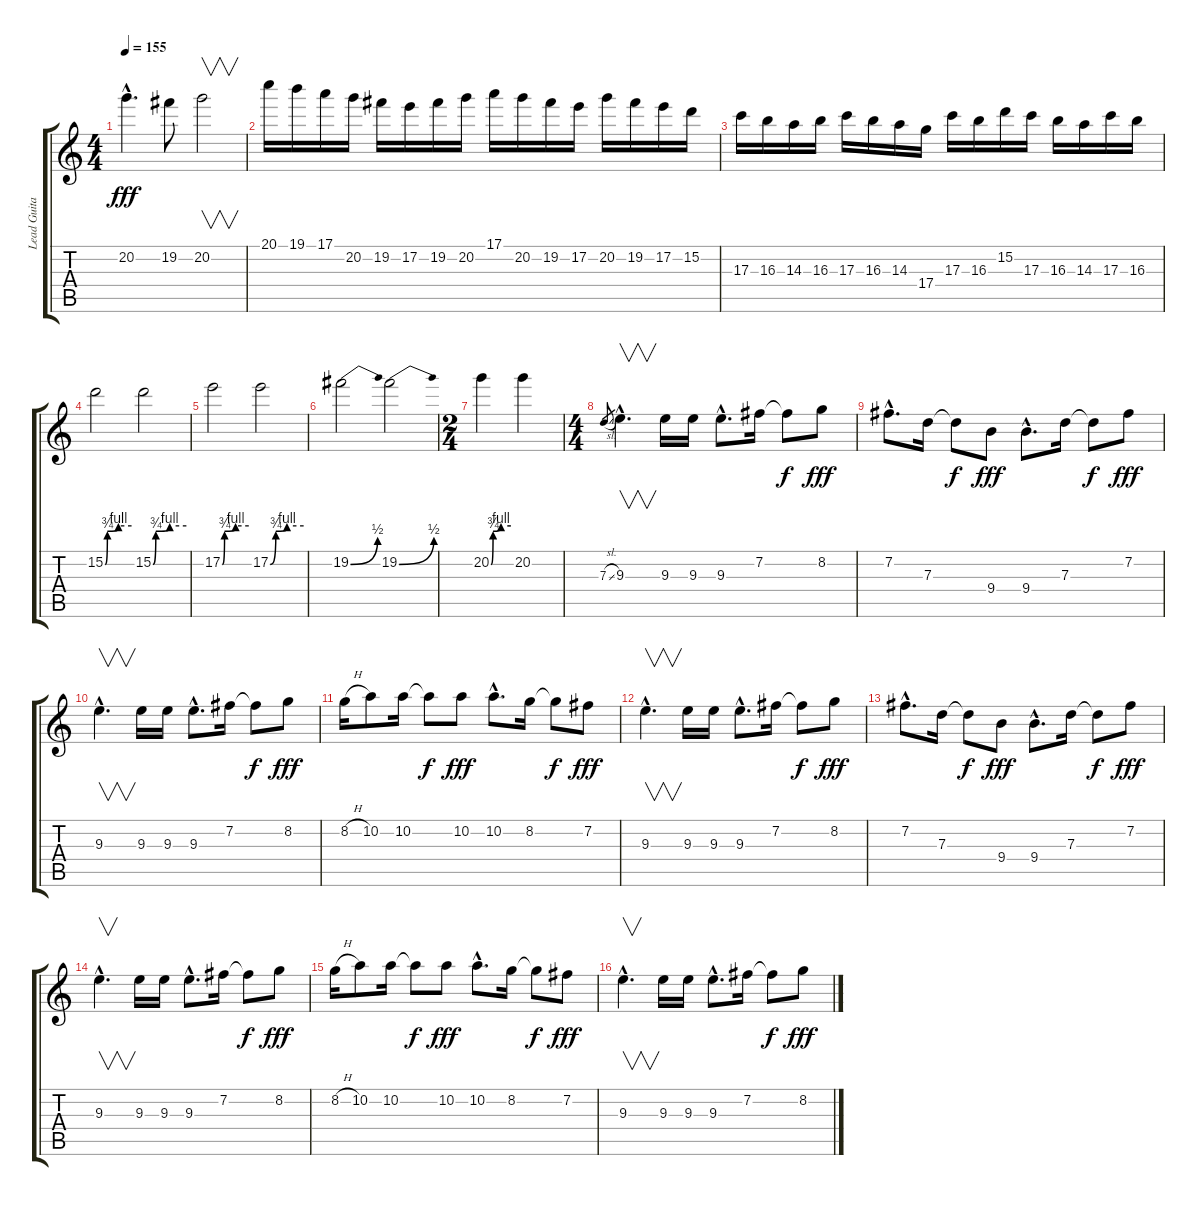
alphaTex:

\track ("Lead Guitar" "Lead Guita") {instrument distortionguitar}
\staff {score tabs}
\tuning (E4 B3 G3 D3 A2 E2) {hide}
\ts (4 4)
\tempo 155
\clef g2
\ks c
20.2{hac}.4{d dy fff} 19.2.8 20.2.2{v} |
20.1.16 19.1.16 17.1.16 20.2.16 19.2.16 17.2.16 19.2.16 20.2.16 17.1.16 20.2.16 19.2.16 17.2.16 20.2.16 19.2.16 17.2.16 15.2.16 |
17.3.16 16.3.16 14.3.16 16.3.16 17.3.16 16.3.16 14.3.16 17.4.16 17.3.16 16.3.16 15.2.16 17.3.16 16.3.16 14.3.16 17.3.16 16.3.16 |
15.2{be (custom 0 0 5 3 30 4 60 4)}.2 15.2{be (custom 0 0 5 3 30 4 60 4)}.2 |
17.2{be (custom 0 0 5 3 30 4 60 4)}.2 17.2{be (custom 0 0 10 3 30 4 60 4)}.2 |
19.2{be (bend 0 0 60 2)}.2 19.2{be (bend 0 0 60 2)}.2 |
\ts (2 4)
20.2{be (custom 0 0 6 3 30 4 60 4)}.4 20.2.4 |
\ts (4 4)
7.3{sl}.8{gr} 9.3{hac}.4{v d} 9.3.16 9.3.16 9.3{hac}.8{d} 7.2.16 7.2{t}.8{dy f} 8.2.8{dy fff} |
7.2{hac}.8{d} 7.3.16 7.3{t}.8{dy f} 9.4.8{dy fff} 9.4{hac}.8{d} 7.3.16 7.3{t}.8{dy f} 7.2.8{dy fff} |
9.3{hac}.4{v d} 9.3.16 9.3.16 9.3{hac}.8{d} 7.2.16 7.2{t}.8{dy f} 8.2.8{dy fff} |
8.2{h}.16 10.2.8 10.2.16 10.2{t}.8{dy f} 10.2.8{dy fff} 10.2{hac}.8{d} 8.2.16 8.2{t}.8{dy f} 7.2.8{dy fff} |
9.3{hac}.4{v d} 9.3.16 9.3.16 9.3{hac}.8{d} 7.2.16 7.2{t}.8{dy f} 8.2.8{dy fff} |
7.2{hac}.8{d} 7.3.16 7.3{t}.8{dy f} 9.4.8{dy fff} 9.4{hac}.8{d} 7.3.16 7.3{t}.8{dy f} 7.2.8{dy fff} |
9.3{hac}.4{v d} 9.3.16 9.3.16 9.3{hac}.8{d} 7.2.16 7.2{t}.8{dy f} 8.2.8{dy fff} |
8.2{h}.16 10.2.8 10.2.16 10.2{t}.8{dy f} 10.2.8{dy fff} 10.2{hac}.8{d} 8.2.16 8.2{t}.8{dy f} 7.2.8{dy fff} |
9.3{hac}.4{v d} 9.3.16 9.3.16 9.3{hac}.8{d} 7.2.16 7.2{t}.8{dy f} 8.2.8{dy fff}
